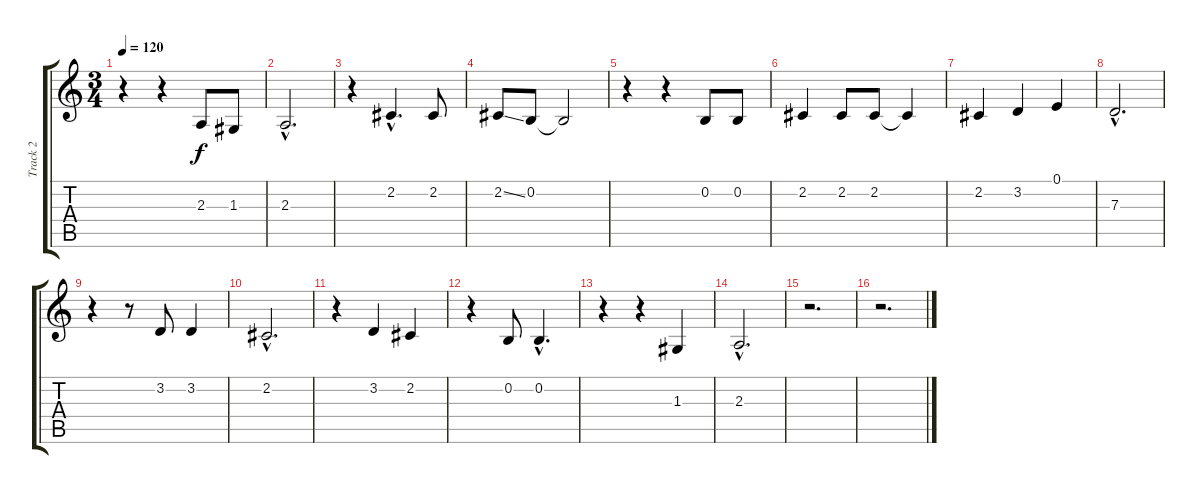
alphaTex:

\track ("Track 2" "Track 2") {instrument fx5brightness}
\staff {score tabs}
\tuning (E4 B3 G3 D3 A2 E2) {hide}
\ts (3 4)
\tempo 120
\clef g2
\ks c
r.4{dy f} r.4 2.3.8 1.3.8 |
2.3{hac}.2{d} |
r.4 2.2{hac}.4{d} 2.2.8 |
2.2{ss}.8 0.2.8 0.2{t}.2 |
r.4 r.4 0.2.8 0.2.8 |
2.2.4 2.2.8 2.2.8 2.2{t}.4 |
2.2.4 3.2.4 0.1.4 |
7.3{hac}.2{d} |
r.4 r.8 3.2.8 3.2.4 |
2.2{hac}.2{d} |
r.4 3.2.4 2.2.4 |
r.4 0.2.8 0.2{hac}.4{d} |
r.4 r.4 1.3.4 |
2.3{hac}.2{d} |
r.2{d} |
r.2{d}
